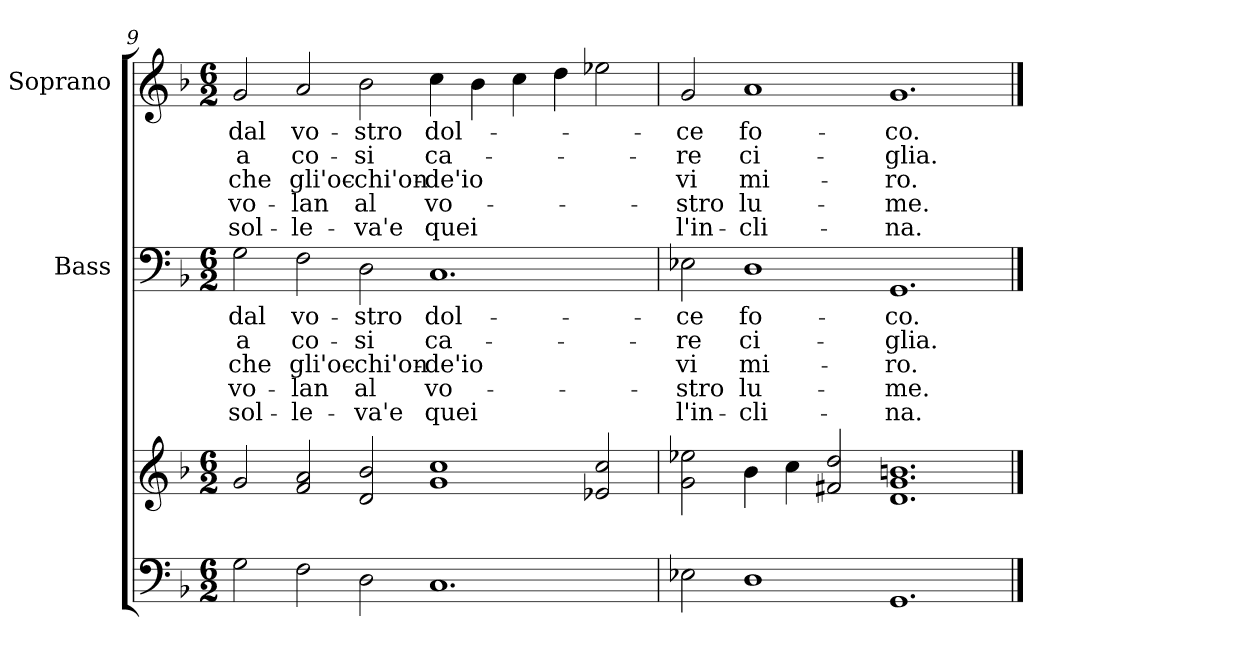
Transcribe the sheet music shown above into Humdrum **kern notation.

**kern	**kern	**kern	**text	**text	**text	**text	**text	**kern	**text	**text	**text	**text	**text
*part3	*part3	*part2	*part2	*part2	*part2	*part2	*part2	*part1	*part1	*part1	*part1	*part1	*part1
*staff4	*staff3	*staff2	*staff2	*staff2	*staff2	*staff2	*staff2	*staff1	*staff1	*staff1	*staff1	*staff1	*staff1
*	*	*I"Bass	*	*	*	*	*	*I"Soprano	*	*	*	*	*
*	*	*I'B	*	*	*	*	*	*I'S	*	*	*	*	*
*clefF4	*clefG2	*clefF4	*	*	*	*	*	*clefG2	*	*	*	*	*
*k[b-]	*k[b-]	*k[b-]	*	*	*	*	*	*k[b-]	*	*	*	*	*
*F:	*F:	*F:	*	*	*	*	*	*F:	*	*	*	*	*
*M6/2	*M6/2	*M6/2	*	*	*	*	*	*M6/2	*	*	*	*	*
=9	=9	=9	=9	=9	=9	=9	=9	=9	=9	=9	=9	=9	=9
2G\	2g/	2G\	dal	a	che	vo-	sol-	2g/	dal	a	che	vo-	sol-
2F\	2f/ 2a/	2F\	vo-	co-	gli'oc-	-lan	-le-	2a/	vo-	co-	gli'oc-	-lan	-le-
2D\	2d/ 2b-/	2D\	-stro	-si	-chi'on-	al	-va'e	2b-\	-stro	-si	-chi'on-	al	-va'e
1.C	1g 1cc	1.C	dol-	ca-	-de'io	vo-	quei	4cc\	dol-	ca-	-de'io	vo-	quei
.	.	.	.	.	.	.	.	4b-\	.	.	.	.	.
.	.	.	.	.	.	.	.	4cc\	.	.	.	.	.
.	.	.	.	.	.	.	.	4dd\	.	.	.	.	.
.	2e-X/ 2cc/	.	.	.	.	.	.	2ee-X\	.	.	.	.	.
=10	=10	=10	=10	=10	=10	=10	=10	=10	=10	=10	=10	=10	=10
2E-X\	2g\ 2ee-X\	2E-X\	-ce	-re	vi	-stro	l'in-	2g/	-ce	-re	vi	-stro	l'in-
1D	4b-\	1D	fo-	ci-	mi-	lu-	-cli-	1a	fo-	ci-	mi-	lu-	-cli-
.	4cc\	.	.	.	.	.	.	.	.	.	.	.	.
.	2f#X/ 2dd/	.	.	.	.	.	.	.	.	.	.	.	.
1.GG	1.d 1.g 1.bn	1.GG	-co.	-glia.	-ro.	-me.	-na.	1.g	-co.	-glia.	-ro.	-me.	-na.
==	==	==	==	==	==	==	==	==	==	==	==	==	==
*-	*-	*-	*-	*-	*-	*-	*-	*-	*-	*-	*-	*-	*-
